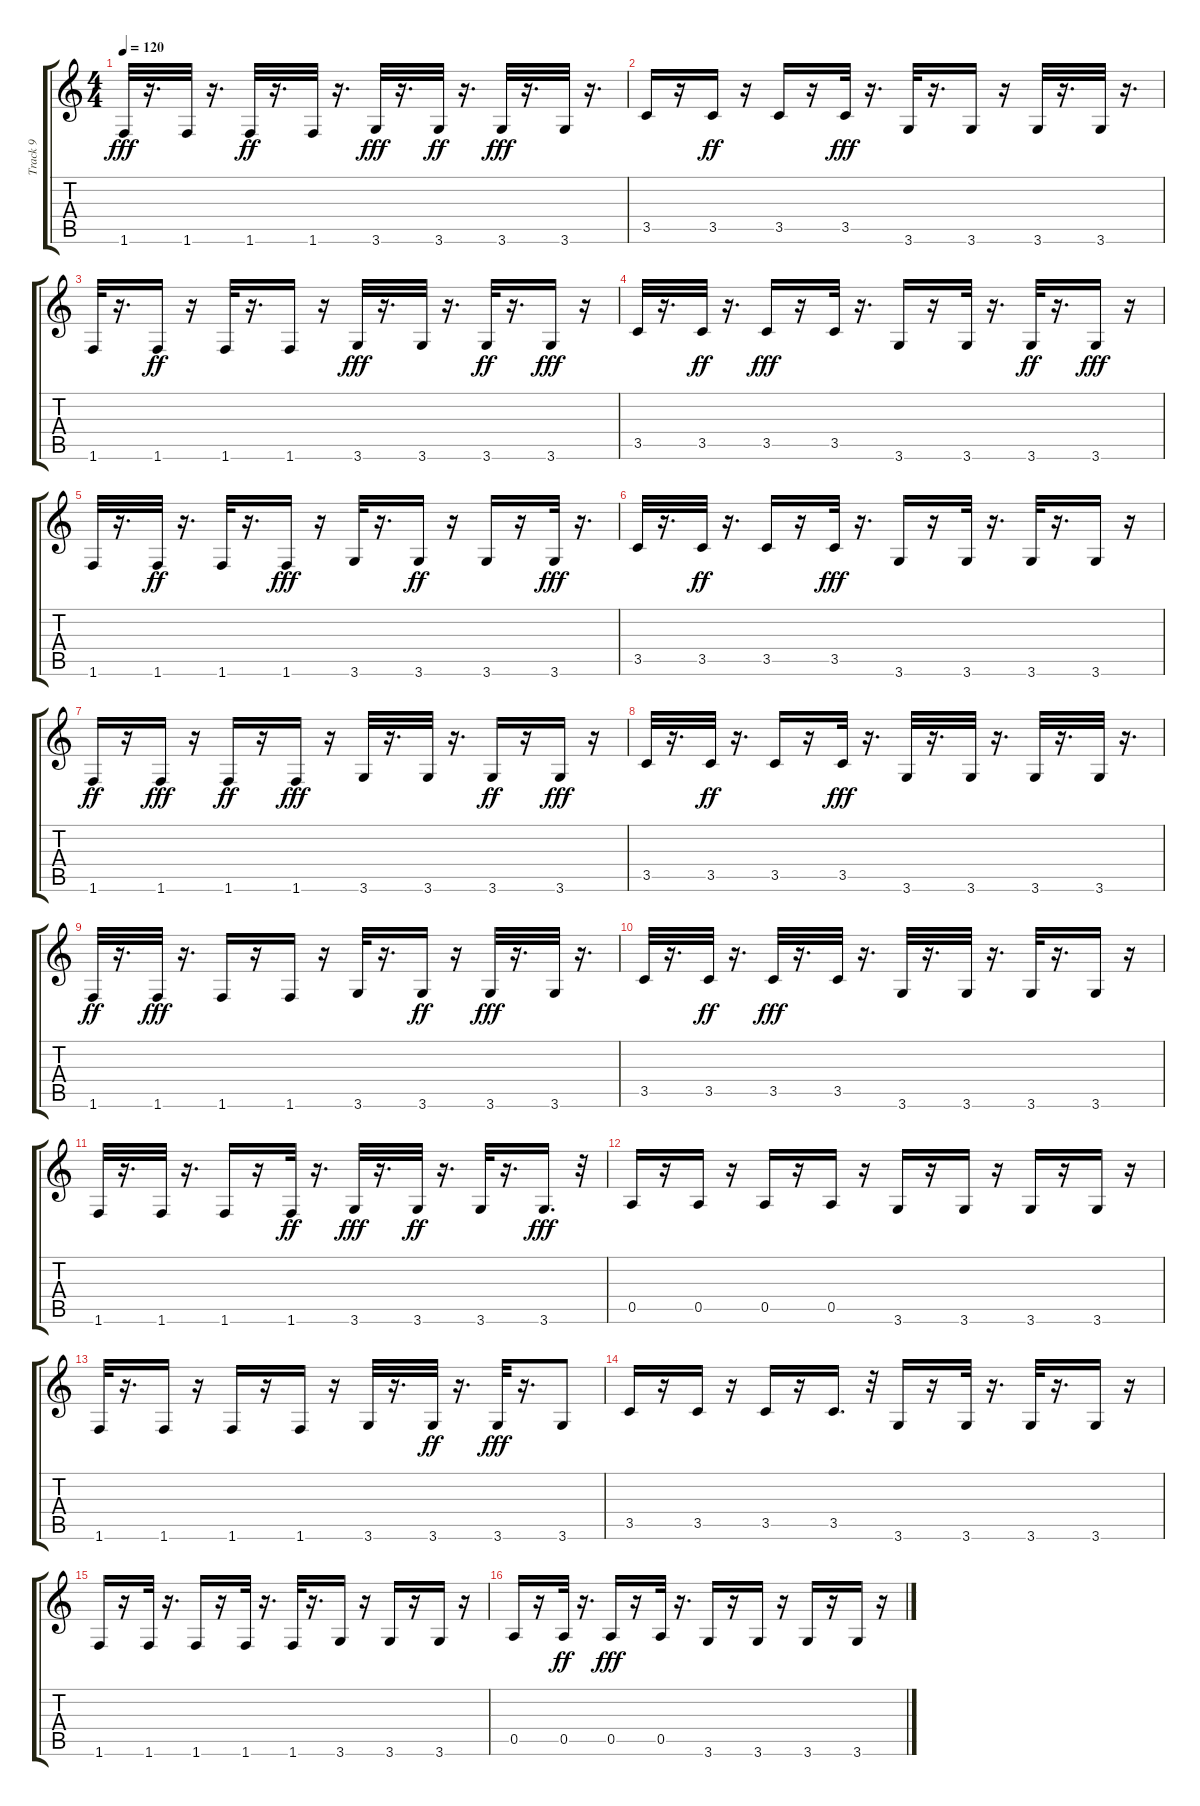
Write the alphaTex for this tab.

\track ("Track 9" "Track 9") {instrument electricguitarmuted}
\staff {score tabs}
\tuning (E4 B3 G3 D3 A2 E2) {hide}
\ts (4 4)
\tempo 120
\clef g2
\ks c
1.6.32{dy fff} r.16{d} 1.6.32 r.16{d} 1.6.32{dy ff} r.16{d} 1.6.32 r.16{d} 3.6.32{dy fff} r.16{d} 3.6.32{dy ff} r.16{d} 3.6.32{dy fff} r.16{d} 3.6.32 r.16{d} |
3.5.16 r.16 3.5.16{dy ff} r.16 3.5.16 r.16 3.5.32{dy fff} r.16{d} 3.6.32 r.16{d} 3.6.16 r.16 3.6.32 r.16{d} 3.6.32 r.16{d} |
1.6.32 r.16{d} 1.6.16{dy ff} r.16 1.6.32 r.16{d} 1.6.16 r.16 3.6.32{dy fff} r.16{d} 3.6.32 r.16{d} 3.6.32{dy ff} r.16{d} 3.6.16{dy fff} r.16 |
3.5.32 r.16{d} 3.5.32{dy ff} r.16{d} 3.5.16{dy fff} r.16 3.5.32 r.16{d} 3.6.16 r.16 3.6.32 r.16{d} 3.6.32{dy ff} r.16{d} 3.6.16{dy fff} r.16 |
1.6.32 r.16{d} 1.6.32{dy ff} r.16{d} 1.6.32 r.16{d} 1.6.16{dy fff} r.16 3.6.32 r.16{d} 3.6.16{dy ff} r.16 3.6.16 r.16 3.6.32{dy fff} r.16{d} |
3.5.32 r.16{d} 3.5.32{dy ff} r.16{d} 3.5.16 r.16 3.5.32{dy fff} r.16{d} 3.6.16 r.16 3.6.32 r.16{d} 3.6.32 r.16{d} 3.6.16 r.16 |
1.6.16{dy ff} r.16 1.6.16{dy fff} r.16 1.6.16{dy ff} r.16 1.6.16{dy fff} r.16 3.6.32 r.16{d} 3.6.32 r.16{d} 3.6.16{dy ff} r.16 3.6.16{dy fff} r.16 |
3.5.32 r.16{d} 3.5.32{dy ff} r.16{d} 3.5.16 r.16 3.5.32{dy fff} r.16{d} 3.6.32 r.16{d} 3.6.32 r.16{d} 3.6.32 r.16{d} 3.6.32 r.16{d} |
1.6.32{dy ff} r.16{d} 1.6.32{dy fff} r.16{d} 1.6.16 r.16 1.6.16 r.16 3.6.32 r.16{d} 3.6.16{dy ff} r.16 3.6.32{dy fff} r.16{d} 3.6.32 r.16{d} |
3.5.32 r.16{d} 3.5.32{dy ff} r.16{d} 3.5.32{dy fff} r.16{d} 3.5.32 r.16{d} 3.6.32 r.16{d} 3.6.32 r.16{d} 3.6.32 r.16{d} 3.6.16 r.16 |
1.6.32 r.16{d} 1.6.32 r.16{d} 1.6.16 r.16 1.6.32{dy ff} r.16{d} 3.6.32{dy fff} r.16{d} 3.6.32{dy ff} r.16{d} 3.6.32 r.16{d} 3.6.16{d dy fff} r.32 |
0.5.16 r.16 0.5.16 r.16 0.5.16 r.16 0.5.16 r.16 3.6.16 r.16 3.6.16 r.16 3.6.16 r.16 3.6.16 r.16 |
1.6.32 r.16{d} 1.6.16 r.16 1.6.16 r.16 1.6.16 r.16 3.6.32 r.16{d} 3.6.32{dy ff} r.16{d} 3.6.32{dy fff} r.16{d} 3.6.8 |
3.5.16 r.16 3.5.16 r.16 3.5.16 r.16 3.5.16{d} r.32 3.6.16 r.16 3.6.32 r.16{d} 3.6.32 r.16{d} 3.6.16 r.16 |
1.6.16 r.16 1.6.32 r.16{d} 1.6.16 r.16 1.6.32 r.16{d} 1.6.32 r.16{d} 3.6.16 r.16 3.6.16 r.16 3.6.16 r.16 |
0.5.16 r.16 0.5.32{dy ff} r.16{d} 0.5.16{dy fff} r.16 0.5.32 r.16{d} 3.6.16 r.16 3.6.16 r.16 3.6.16 r.16 3.6.16 r.16
